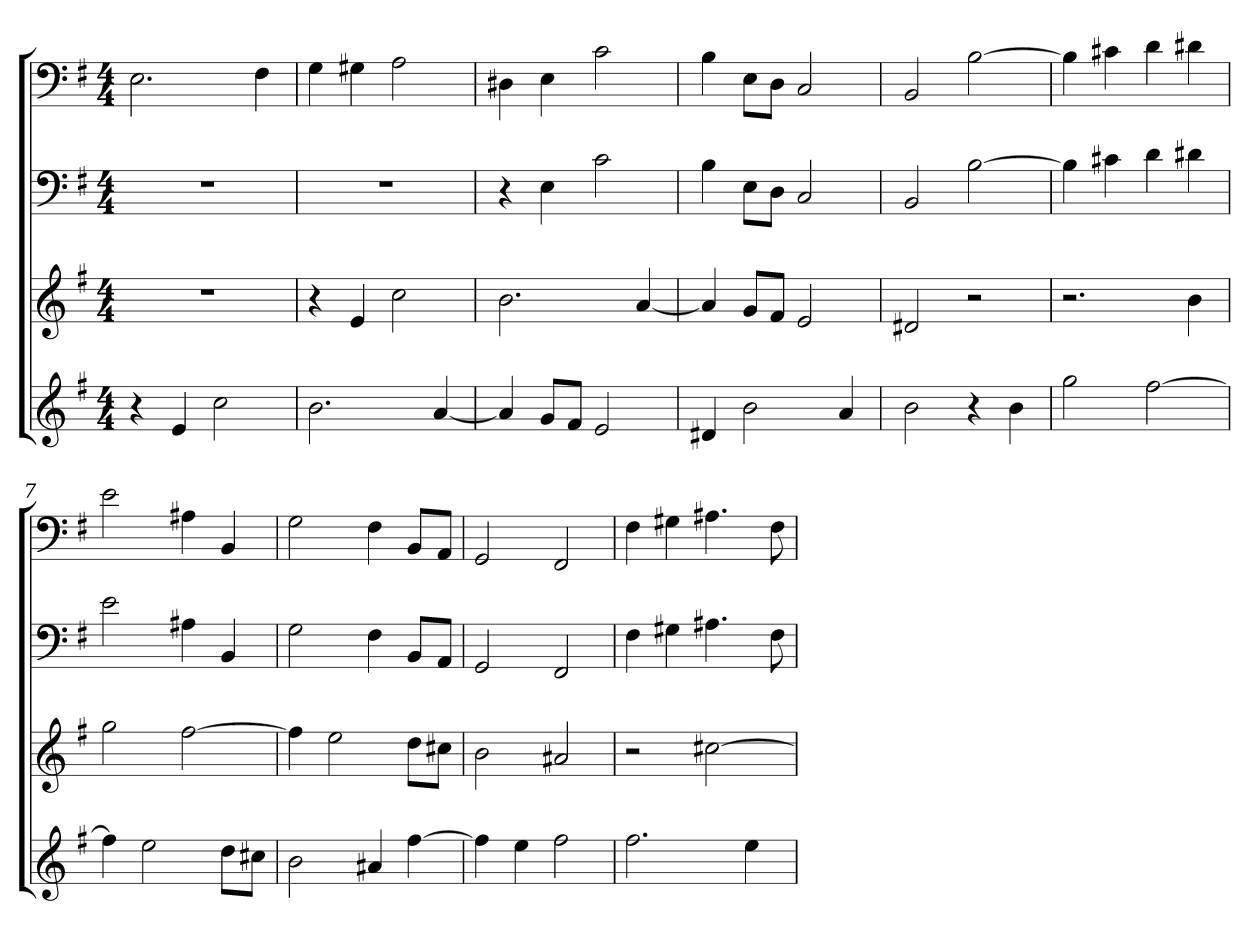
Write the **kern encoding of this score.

**kern	**kern	**kern	**kern
*part4	*part3	*part2	*part1
*staff4	*staff3	*staff2	*staff1
*k[f#]	*k[f#]	*k[f#]	*k[f#]
*e:	*e:	*e:	*e:
*M4/4	*M4/4	*M4/4	*M4/4
=1	=1	=1	=1
4r	1r	1r	2.E
4e	.	.	.
2cc	.	.	.
.	.	.	4F#
=2	=2	=2	=2
2.b	4r	1r	4G
.	4e	.	4G#X
.	2cc	.	2A
[4a	.	.	.
=3	=3	=3	=3
4a]	2.b	4r	4D#X
8gL	.	4E	4E
8f#J	.	.	.
2e	.	2c	2c
.	[4a	.	.
=4	=4	=4	=4
4d#X	4a]	4B	4B
2b	8gL	8EL	8EL
.	8f#J	8DJ	8DJ
.	2e	2C	2C
4a	.	.	.
=5	=5	=5	=5
2b	2d#X	2BB	2BB
4r	2r	[2B	[2B
4b	.	.	.
=6	=6	=6	=6
2gg	2.r	4B]	4B]
.	.	4c#X	4c#X
[2ff#	.	4d	4d
.	4b	4d#X	4d#X
=7	=7	=7	=7
4ff#]	2gg	2e	2e
2ee	.	.	.
.	[2ff#	4A#X	4A#X
8ddL	.	4BB	4BB
8cc#XJ	.	.	.
=8	=8	=8	=8
2b	4ff#]	2G	2G
.	2ee	.	.
4a#X	.	4F#	4F#
[4ff#	8ddL	8BBL	8BBL
.	8cc#XJ	8AAJ	8AAJ
=9	=9	=9	=9
4ff#]	2b	2GG	2GG
4ee	.	.	.
2ff#	2a#X	2FF#	2FF#
=10	=10	=10	=10
2.ff#	2r	4F#	4F#
.	.	4G#X	4G#X
.	[2cc#X	4.A#X	4.A#X
4ee	.	.	.
.	.	8F#	8F#
=	=	=	=
*-	*-	*-	*-
